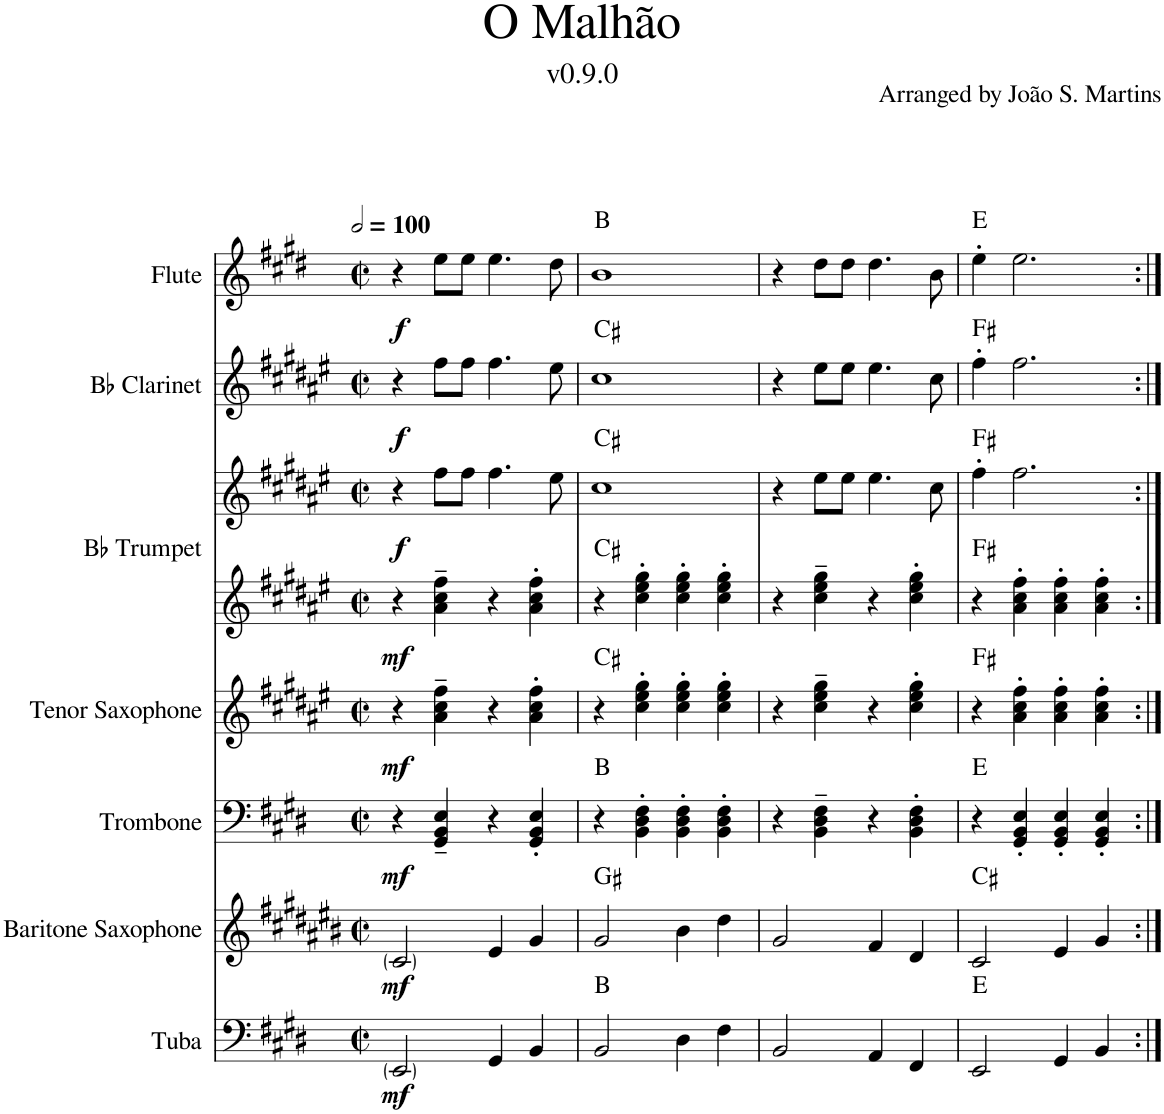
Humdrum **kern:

**kern	**dynam	**harte	**kern	**dynam	**harte	**kern	**dynam	**harte	**kern	**dynam	**harte	**kern	**kern	**dynam	**harte	**kern	**dynam	**harte	**kern	**dynam	**harte	**kern	**dynam	**harte	**kern	**dynam	**harte	**kern	**dynam	**harte	**kern	**dynam	**harte	**kern	**dynam	**harte
*part12	*part12	*part12	*part11	*part11	*part11	*part10	*part10	*part10	*part9	*part9	*part9	*part8	*part8	*part8	*part8	*part7	*part7	*part7	*part6	*part6	*part6	*part5	*part5	*part5	*part4	*part4	*part4	*part3	*part3	*part3	*part2	*part2	*part2	*part1	*part1	*part1
*staff13	*staff13	*	*staff12	*staff12	*	*staff11	*staff11	*	*staff10	*staff10	*	*staff9	*staff8	*staff8/9	*	*staff7	*staff7	*	*staff6	*staff6	*	*staff5	*staff5	*	*staff4	*staff4	*	*staff3	*staff3	*	*staff2	*staff2	*	*staff1	*staff1	*
*I"Tuba	*	*	*I"Baritone Saxophone	*	*	*I"Trombone	*	*	*I"Tenor Saxophone	*	*	*I"Bb Trumpet	*	*	*	*I"Bb Clarinet	*	*	*I"Flute	*	*	*I"Bass	*	*	*I"Baritone	*	*	*I"Tenor	*	*	*I"Alto	*	*	*I"Soprano	*	*
*I'Tba.	*	*	*I'Bar. Sax.	*	*	*I'Tbn.	*	*	*I'T. Sax.	*	*	*I'Bb Tpt.	*	*	*	*I'Bb Cl.	*	*	*I'Fl.	*	*	*I'B.	*	*	*I'Bar.	*	*	*I'T.	*	*	*I'A.	*	*	*I'S.	*	*
*	*	*	*	*	*	*	*	*	*	*	*	*	*	*	*	*	*	*	*	*	*	*stria5	*	*	*stria5	*	*	*stria5	*	*	*stria5	*	*	*stria5	*	*
*clefF4	*	*	*clefG2	*	*	*clefF4	*	*	*clefG2	*	*	*clefG2	*clefG2	*	*	*clefG2	*	*	*clefG2	*	*	*clefF4	*	*	*clefF4	*	*	*clefGv2	*	*	*clefG2	*	*	*clefG2	*	*
*	*	*	*Trd12c21	*	*	*	*	*	*Trd8c14	*	*	*Trd1c2	*Trd1c2	*	*	*Trd1c2	*	*	*	*	*	*	*	*	*	*	*	*	*	*	*	*	*	*	*	*
*k[f#c#g#d#]	*	*	*k[f#c#g#d#a#e#b#]	*	*	*k[f#c#g#d#]	*	*	*k[f#c#g#d#a#e#]	*	*	*k[f#c#g#d#a#e#]	*k[f#c#g#d#a#e#]	*	*	*k[f#c#g#d#a#e#]	*	*	*k[f#c#g#d#]	*	*	*k[f#c#g#d#]	*	*	*k[f#c#g#d#]	*	*	*k[f#c#g#d#]	*	*	*k[f#c#g#d#]	*	*	*k[f#c#g#d#]	*	*
*M2/2	*	*	*M2/2	*	*	*M2/2	*	*	*M2/2	*	*	*M2/2	*M2/2	*	*	*M2/2	*	*	*M2/2	*	*	*M2/2	*	*	*M2/2	*	*	*M2/2	*	*	*M2/2	*	*	*M2/2	*	*
*met(c|)	*	*	*met(c|)	*	*	*met(c|)	*	*	*met(c|)	*	*	*met(c|)	*met(c|)	*	*	*met(c|)	*	*	*met(c|)	*	*	*met(c|)	*	*	*met(c|)	*	*	*met(c|)	*	*	*met(c|)	*	*	*met(c|)	*	*
*MM200	*	*	*MM200	*	*	*MM200	*	*	*MM200	*	*	*MM200	*MM200	*	*	*MM200	*	*	*MM200	*	*	*MM200	*	*	*MM200	*	*	*MM200	*	*	*MM200	*	*	*MM200	*	*
=1	=1	=1	=1	=1	=1	=1	=1	=1	=1	=1	=1	=1	=1	=1	=1	=1	=1	=1	=1	=1	=1	=1	=1	=1	=1	=1	=1	=1	=1	=1	=1	=1	=1	=1	=1	=1
!	!LO:DY:b	!	!	!LO:DY:b	!	!	!LO:DY:b	!	!	!LO:DY:b	!	!	!	!LO:DY:b=2	!	!	!	!	!	!	!	!	!	!	!	!	!	!	!	!	!	!	!	!	!	!
!	!	!	!	!	!	!	!	!	!	!	!	!	!	!LO:DY:n=1:b	!	!	!LO:DY:b	!	!	!LO:DY:b	!	!	!LO:DY:b	!	!	!LO:DY:b	!	!	!LO:DY:b	!	!	!LO:DY:b	!	!	!LO:DY:b	!
2EE/	mf	.	2c#/	mf	.	4r	mf	.	4r	mf	.	4r	4r	mf f	.	4r	f	.	4r	f	.	2EE	mf	.	4r	mf	.	4r	mf	.	4r	f	.	4r	f	.
.	.	.	.	.	.	4GG#/~ 4BB/~ 4E/~	.	.	4a#\~ 4cc#\~ 4ff#\~	.	.	4a#\~ 4cc#\~ 4ff#\~	8ff#\L	.	.	8ff#\L	.	.	8ee\L	.	.	.	.	.	4G#~ 4B~ 4e~	.	.	4G#~ 4B~ 4e~	.	.	8ee\L	.	.	8ee\L	.	.
.	.	.	.	.	.	.	.	.	.	.	.	.	8ff#\J	.	.	8ff#\J	.	.	8ee\J	.	.	.	.	.	.	.	.	.	.	.	8ee\J	.	.	8ee\J	.	.
4GG#/	.	.	4e#/	.	.	4r	.	.	4r	.	.	4r	4.ff#\	.	.	4.ff#\	.	.	4.ee\	.	.	4GG#	.	.	4r	.	.	4r	.	.	4.ee	.	.	4.ee	.	.
4BB/	.	.	4g#/	.	.	4GG#/' 4BB/' 4E/'	.	.	4a#\' 4cc#\' 4ff#\'	.	.	4a#\' 4cc#\' 4ff#\'	.	.	.	.	.	.	.	.	.	4BB	.	.	4G#' 4B' 4e'	.	.	4G#' 4B' 4e'	.	.	.	.	.	.	.	.
.	.	.	.	.	.	.	.	.	.	.	.	.	8ee#\	.	.	8ee#\	.	.	8dd#\	.	.	.	.	.	.	.	.	.	.	.	8dd#	.	.	8dd#	.	.
=2	=2	=2	=2	=2	=2	=2	=2	=2	=2	=2	=2	=2	=2	=2	=2	=2	=2	=2	=2	=2	=2	=2	=2	=2	=2	=2	=2	=2	=2	=2	=2	=2	=2	=2	=2	=2
2BB/	.	B:maj	2g#/	.	G#:maj	4r	.	B:maj	4r	.	C#:maj	4r	1cc#	.	C#:maj C#:maj	1cc#	.	C#:maj	1b	.	B:maj	2BB	.	B:maj	4r	.	B:maj	4r	.	B:maj	1b	.	B:maj	1b	.	B:maj
.	.	.	.	.	.	4BB\' 4D#\' 4F#\'	.	.	4cc#\' 4ee#\' 4gg#\'	.	.	4cc#\' 4ee#\' 4gg#\'	.	.	.	.	.	.	.	.	.	.	.	.	4B' 4d#' 4f#'	.	.	4B' 4d#' 4f#'	.	.	.	.	.	.	.	.
4D#\	.	.	4b#\	.	.	4BB\' 4D#\' 4F#\'	.	.	4cc#\' 4ee#\' 4gg#\'	.	.	4cc#\' 4ee#\' 4gg#\'	.	.	.	.	.	.	.	.	.	4D#	.	.	4B' 4d#' 4f#'	.	.	4B' 4d#' 4f#'	.	.	.	.	.	.	.	.
4F#\	.	.	4dd#\	.	.	4BB\' 4D#\' 4F#\'	.	.	4cc#\' 4ee#\' 4gg#\'	.	.	4cc#\' 4ee#\' 4gg#\'	.	.	.	.	.	.	.	.	.	4F#	.	.	4B' 4d#' 4f#'	.	.	4B' 4d#' 4f#'	.	.	.	.	.	.	.	.
=3	=3	=3	=3	=3	=3	=3	=3	=3	=3	=3	=3	=3	=3	=3	=3	=3	=3	=3	=3	=3	=3	=3	=3	=3	=3	=3	=3	=3	=3	=3	=3	=3	=3	=3	=3	=3
2BB/	.	.	2g#/	.	.	4r	.	.	4r	.	.	4r	4r	.	.	4r	.	.	4r	.	.	2BB	.	.	4r	.	.	4r	.	.	4r	.	.	4r	.	.
.	.	.	.	.	.	4BB\~ 4D#\~ 4F#\~	.	.	4cc#\~ 4ee#\~ 4gg#\~	.	.	4cc#\~ 4ee#\~ 4gg#\~	8ee#\L	.	.	8ee#\L	.	.	8dd#\L	.	.	.	.	.	4B~ 4d#~ 4f#~	.	.	4B~ 4d#~ 4f#~	.	.	8dd#\L	.	.	8dd#\L	.	.
.	.	.	.	.	.	.	.	.	.	.	.	.	8ee#\J	.	.	8ee#\J	.	.	8dd#\J	.	.	.	.	.	.	.	.	.	.	.	8dd#\J	.	.	8dd#\J	.	.
4AA/	.	.	4f#/	.	.	4r	.	.	4r	.	.	4r	4.ee#\	.	.	4.ee#\	.	.	4.dd#\	.	.	4AA	.	.	4r	.	.	4r	.	.	4.dd#	.	.	4.dd#	.	.
4FF#/	.	.	4d#/	.	.	4BB\' 4D#\' 4F#\'	.	.	4cc#\' 4ee#\' 4gg#\'	.	.	4cc#\' 4ee#\' 4gg#\'	.	.	.	.	.	.	.	.	.	4FF#	.	.	4B' 4d#' 4f#'	.	.	4B' 4d#' 4f#'	.	.	.	.	.	.	.	.
.	.	.	.	.	.	.	.	.	.	.	.	.	8cc#\	.	.	8cc#\	.	.	8b\	.	.	.	.	.	.	.	.	.	.	.	8b	.	.	8b	.	.
=4	=4	=4	=4	=4	=4	=4	=4	=4	=4	=4	=4	=4	=4	=4	=4	=4	=4	=4	=4	=4	=4	=4	=4	=4	=4	=4	=4	=4	=4	=4	=4	=4	=4	=4	=4	=4
2EE/	.	E:maj	2c#/	.	C#:maj	4r	.	E:maj	4r	.	F#:maj	4r	4ff#'\	.	F#:maj F#:maj	4ff#'\	.	F#:maj	4ee'\	.	E:maj	2EE	.	E:maj	4r	.	E:maj	4r	.	E:maj	4ee'	.	E:maj	4ee'	.	E:maj
.	.	.	.	.	.	4GG#/' 4BB/' 4E/'	.	.	4a#\' 4cc#\' 4ff#\'	.	.	4a#\' 4cc#\' 4ff#\'	2.ff#\	.	.	2.ff#\	.	.	2.ee\	.	.	.	.	.	4G#' 4B' 4e'	.	.	4G#' 4B' 4e'	.	.	2.ee	.	.	2.ee	.	.
4GG#/	.	.	4e#/	.	.	4GG#/' 4BB/' 4E/'	.	.	4a#\' 4cc#\' 4ff#\'	.	.	4a#\' 4cc#\' 4ff#\'	.	.	.	.	.	.	.	.	.	4GG#	.	.	4G#' 4B' 4e'	.	.	4G#' 4B' 4e'	.	.	.	.	.	.	.	.
4BB/	.	.	4g#/	.	.	4GG#/' 4BB/' 4E/'	.	.	4a#\' 4cc#\' 4ff#\'	.	.	4a#\' 4cc#\' 4ff#\'	.	.	.	.	.	.	.	.	.	4BB	.	.	4G#' 4B' 4e'	.	.	4G#' 4B' 4e'	.	.	.	.	.	.	.	.
=:|!	=:|!	=:|!	=:|!	=:|!	=:|!	=:|!	=:|!	=:|!	=:|!	=:|!	=:|!	=:|!	=:|!	=:|!	=:|!	=:|!	=:|!	=:|!	=:|!	=:|!	=:|!	=:|!	=:|!	=:|!	=:|!	=:|!	=:|!	=:|!	=:|!	=:|!	=:|!	=:|!	=:|!	=:|!	=:|!	=:|!
*-	*-	*-	*-	*-	*-	*-	*-	*-	*-	*-	*-	*-	*-	*-	*-	*-	*-	*-	*-	*-	*-	*-	*-	*-	*-	*-	*-	*-	*-	*-	*-	*-	*-	*-	*-	*-
